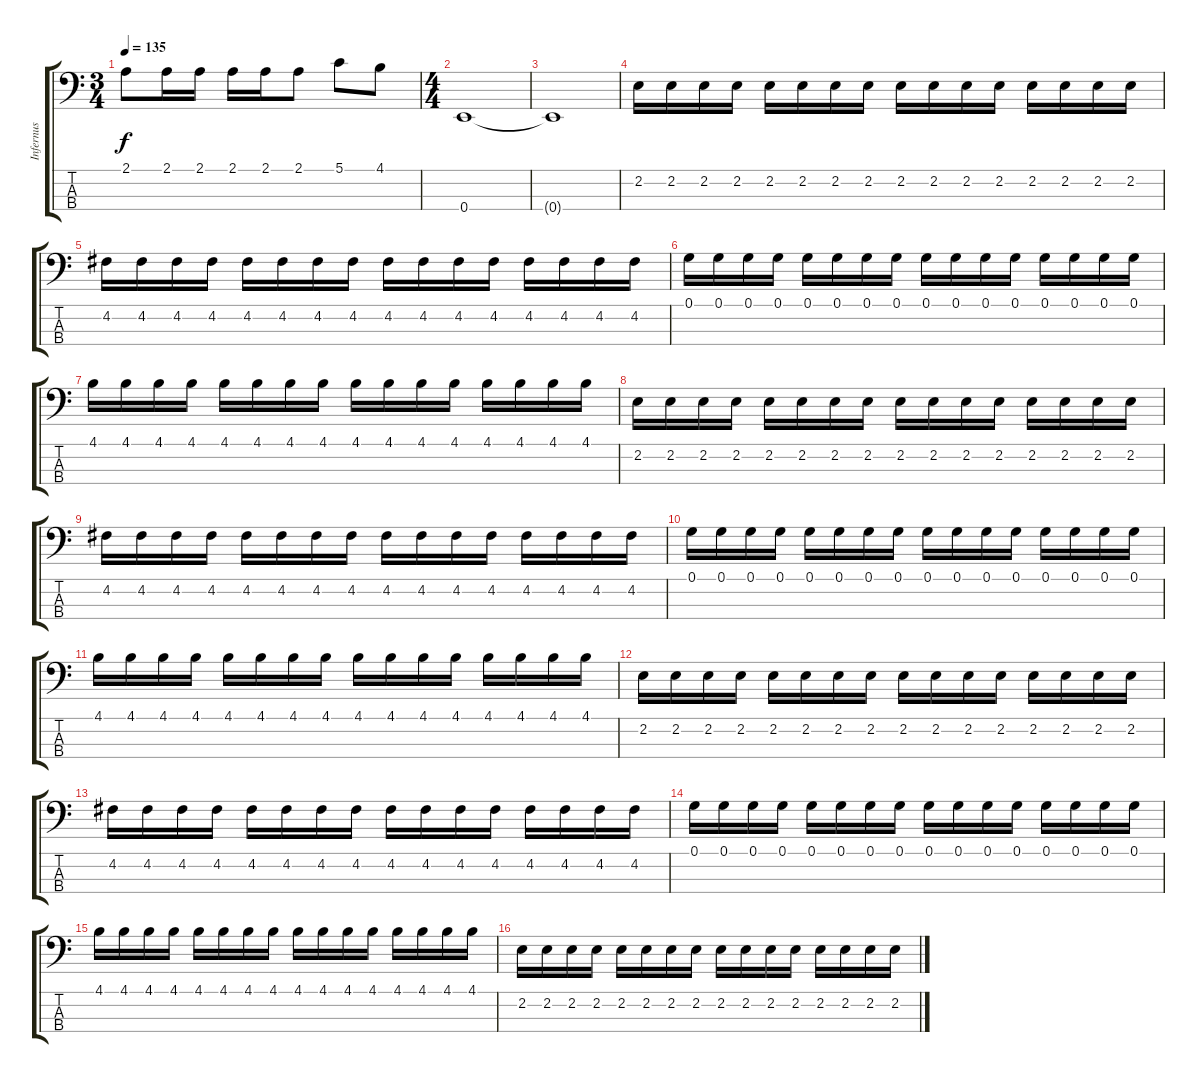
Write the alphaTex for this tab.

\track ("Infernus" "Infernus") {instrument electricbassfinger}
\staff {score tabs}
\tuning (G2 D2 A1 E1) {hide}
\ts (3 4)
\tempo 135
\clef f4
\ks c
2.1.8{dy f} 2.1.16 2.1.16 2.1.16 2.1.16 2.1.8 5.1.8 4.1.8 |
\ts (4 4)
0.4.1 |
0.4{t}.1 |
2.2.16 2.2.16 2.2.16 2.2.16 2.2.16 2.2.16 2.2.16 2.2.16 2.2.16 2.2.16 2.2.16 2.2.16 2.2.16 2.2.16 2.2.16 2.2.16 |
4.2.16 4.2.16 4.2.16 4.2.16 4.2.16 4.2.16 4.2.16 4.2.16 4.2.16 4.2.16 4.2.16 4.2.16 4.2.16 4.2.16 4.2.16 4.2.16 |
0.1.16 0.1.16 0.1.16 0.1.16 0.1.16 0.1.16 0.1.16 0.1.16 0.1.16 0.1.16 0.1.16 0.1.16 0.1.16 0.1.16 0.1.16 0.1.16 |
4.1.16 4.1.16 4.1.16 4.1.16 4.1.16 4.1.16 4.1.16 4.1.16 4.1.16 4.1.16 4.1.16 4.1.16 4.1.16 4.1.16 4.1.16 4.1.16 |
2.2.16 2.2.16 2.2.16 2.2.16 2.2.16 2.2.16 2.2.16 2.2.16 2.2.16 2.2.16 2.2.16 2.2.16 2.2.16 2.2.16 2.2.16 2.2.16 |
4.2.16 4.2.16 4.2.16 4.2.16 4.2.16 4.2.16 4.2.16 4.2.16 4.2.16 4.2.16 4.2.16 4.2.16 4.2.16 4.2.16 4.2.16 4.2.16 |
0.1.16 0.1.16 0.1.16 0.1.16 0.1.16 0.1.16 0.1.16 0.1.16 0.1.16 0.1.16 0.1.16 0.1.16 0.1.16 0.1.16 0.1.16 0.1.16 |
4.1.16 4.1.16 4.1.16 4.1.16 4.1.16 4.1.16 4.1.16 4.1.16 4.1.16 4.1.16 4.1.16 4.1.16 4.1.16 4.1.16 4.1.16 4.1.16 |
2.2.16 2.2.16 2.2.16 2.2.16 2.2.16 2.2.16 2.2.16 2.2.16 2.2.16 2.2.16 2.2.16 2.2.16 2.2.16 2.2.16 2.2.16 2.2.16 |
4.2.16 4.2.16 4.2.16 4.2.16 4.2.16 4.2.16 4.2.16 4.2.16 4.2.16 4.2.16 4.2.16 4.2.16 4.2.16 4.2.16 4.2.16 4.2.16 |
0.1.16 0.1.16 0.1.16 0.1.16 0.1.16 0.1.16 0.1.16 0.1.16 0.1.16 0.1.16 0.1.16 0.1.16 0.1.16 0.1.16 0.1.16 0.1.16 |
4.1.16 4.1.16 4.1.16 4.1.16 4.1.16 4.1.16 4.1.16 4.1.16 4.1.16 4.1.16 4.1.16 4.1.16 4.1.16 4.1.16 4.1.16 4.1.16 |
2.2.16 2.2.16 2.2.16 2.2.16 2.2.16 2.2.16 2.2.16 2.2.16 2.2.16 2.2.16 2.2.16 2.2.16 2.2.16 2.2.16 2.2.16 2.2.16
